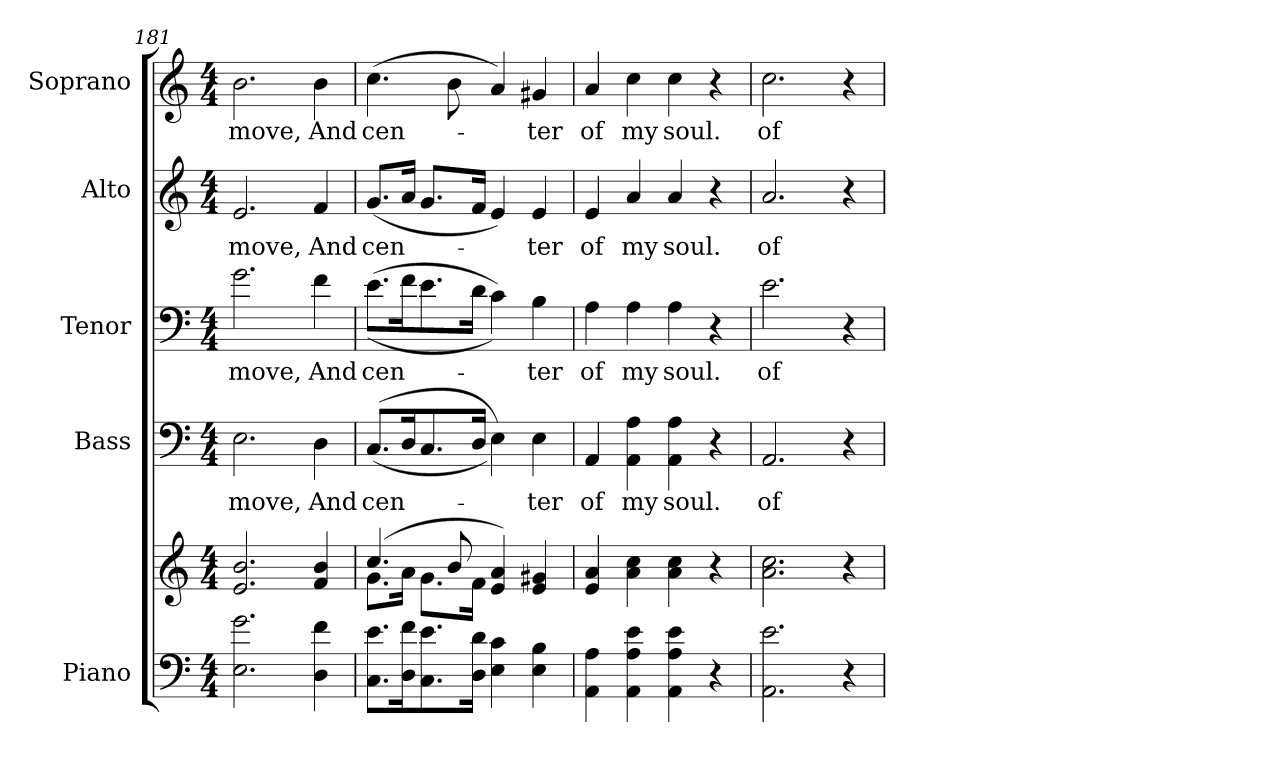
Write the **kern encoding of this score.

**kern	**kern	**kern	**text	**kern	**text	**kern	**text	**kern	**text
*part5	*part5	*part4	*part4	*part3	*part3	*part2	*part2	*part1	*part1
*staff6	*staff5	*staff4	*staff4	*staff3	*staff3	*staff2	*staff2	*staff1	*staff1
*I"Piano	*	*I"Bass	*	*I"Tenor	*	*I"Alto	*	*I"Soprano	*
*I'Pno.	*	*I'B.	*	*I'T.	*	*I'A.	*	*I'S.	*
!!LO:PB:g=z
*clefF4	*clefG2	*clefF4	*	*clefF4	*	*clefG2	*	*clefG2	*
*k[]	*k[]	*k[]	*	*k[]	*	*k[]	*	*k[]	*
*C:	*C:	*C:	*	*C:	*	*C:	*	*C:	*
*M4/4	*M4/4	*M4/4	*	*M4/4	*	*M4/4	*	*M4/4	*
=181	=181	=181	=181	=181	=181	=181	=181	=181	=181
!	!	!	!LO:LY:b:color=#000000	!	!	!	!	!	!
!	!	!	!	!	!LO:LY:b:color=#000000	!	!	!	!
!	!	!	!	!	!	!	!LO:LY:b:color=#000000	!	!
!	!	!	!	!	!	!	!	!	!LO:LY:b:color=#000000
2.Ei\ 2.gi	2.ei/ 2.bi	2.Ei\	move,	2.gi\	move,	2.ei/	move,	2.bi\	move,
!	!	!	!LO:LY:b:color=#000000	!	!	!	!	!	!
!	!	!	!	!	!LO:LY:b:color=#000000	!	!	!	!
!	!	!	!	!	!	!	!LO:LY:b:color=#000000	!	!
!	!	!	!	!	!	!	!	!	!LO:LY:b:color=#000000
4Di\ 4fi	4fi/ 4bi	4Di\	And	4fi\	And	4fi/	And	4bi\	And
=182	=182	=182	=182	=182	=182	=182	=182	=182	=182
*	*^	*	*	*	*	*	*	*	*
!	!	!	!	!LO:LY:b:color=#000000	!	!	!	!	!	!
!	!	!	!	!	!	!LO:LY:b:color=#000000	!	!	!	!
!	!	!	!	!	!	!	!	!LO:LY:b:color=#000000	!	!
!	!	!	!	!	!	!	!	!	!	!LO:LY:b:color=#000000
8.Ci\ 8.eiL	(4.cci/	8.gi\L	((8.Ci/L	cen-	((8.ei\L	cen-	(8.gi/L	cen-	(4.cci\	cen-
16Di\ 16fiK	.	16ai\Jk	16Di/K	.	16fi\K	.	16ai/Jk	.	.	.
8.Ci\ 8.ei	.	8.gi\L	8.Ci/	.	8.ei\	.	8.gi/L	.	.	.
.	8bi/	.	.	.	.	.	.	.	8bi\	.
16Di\ 16diJk	.	16fi\Jk	16Di/Jk	.	16di\Jk	.	16fi/Jk	.	.	.
4Ei\ 4ci	4ei/ 4ai)	2ryy	4Ei\))	.	4ci\))	.	4ei/)	.	4ai/)	.
!	!	!	!	!LO:LY:b:color=#000000	!	!	!	!	!	!
!	!	!	!	!	!	!LO:LY:b:color=#000000	!	!	!	!
!	!	!	!	!	!	!	!	!LO:LY:b:color=#000000	!	!
!	!	!	!	!	!	!	!	!	!	!LO:LY:b:color=#000000
4Ei\ 4Bi	4ei/ 4g#Xi	.	4Ei\	-ter	4Bi\	-ter	4ei/	-ter	4g#Xi/	-ter
*	*v	*v	*	*	*	*	*	*	*	*
=183	=183	=183	=183	=183	=183	=183	=183	=183	=183
!	!	!	!LO:LY:b:color=#000000	!	!	!	!	!	!
!	!	!	!	!	!LO:LY:b:color=#000000	!	!	!	!
!	!	!	!	!	!	!	!LO:LY:b:color=#000000	!	!
!	!	!	!	!	!	!	!	!	!LO:LY:b:color=#000000
4AAi\ 4Ai	4ei/ 4ai	4AAi/	of	4Ai\	of	4ei/	of	4ai/	of
!	!	!	!LO:LY:b:color=#000000	!	!	!	!	!	!
!	!	!	!	!	!LO:LY:b:color=#000000	!	!	!	!
!	!	!	!	!	!	!	!LO:LY:b:color=#000000	!	!
!	!	!	!	!	!	!	!	!	!LO:LY:b:color=#000000
4AAi\ 4Ai 4ei	4ai\ 4cci	4AAi\ 4Ai	my	4Ai\	my	4ai/	my	4cci\	my
!	!	!	!LO:LY:b:color=#000000	!	!	!	!	!	!
!	!	!	!	!	!LO:LY:b:color=#000000	!	!	!	!
!	!	!	!	!	!	!	!LO:LY:b:color=#000000	!	!
!	!	!	!	!	!	!	!	!	!LO:LY:b:color=#000000
4AAi\ 4Ai 4ei	4ai\ 4cci	4AAi\ 4Ai	soul.	4Ai\	soul.	4ai/	soul.	4cci\	soul.
4r	4r	4r	.	4r	.	4r	.	4r	.
=184	=184	=184	=184	=184	=184	=184	=184	=184	=184
!	!	!	!LO:LY:b:color=#000000	!	!	!	!	!	!
!	!	!	!	!	!LO:LY:b:color=#000000	!	!	!	!
!	!	!	!	!	!	!	!LO:LY:b:color=#000000	!	!
!	!	!	!	!	!	!	!	!	!LO:LY:b:color=#000000
2.AAi\ 2.ei	2.ai\ 2.cci	2.AAi/	of	2.ei\	of	2.ai/	of	2.cci\	of
4r	4r	4r	.	4r	.	4r	.	4r	.
=	=	=	=	=	=	=	=	=	=
*-	*-	*-	*-	*-	*-	*-	*-	*-	*-
